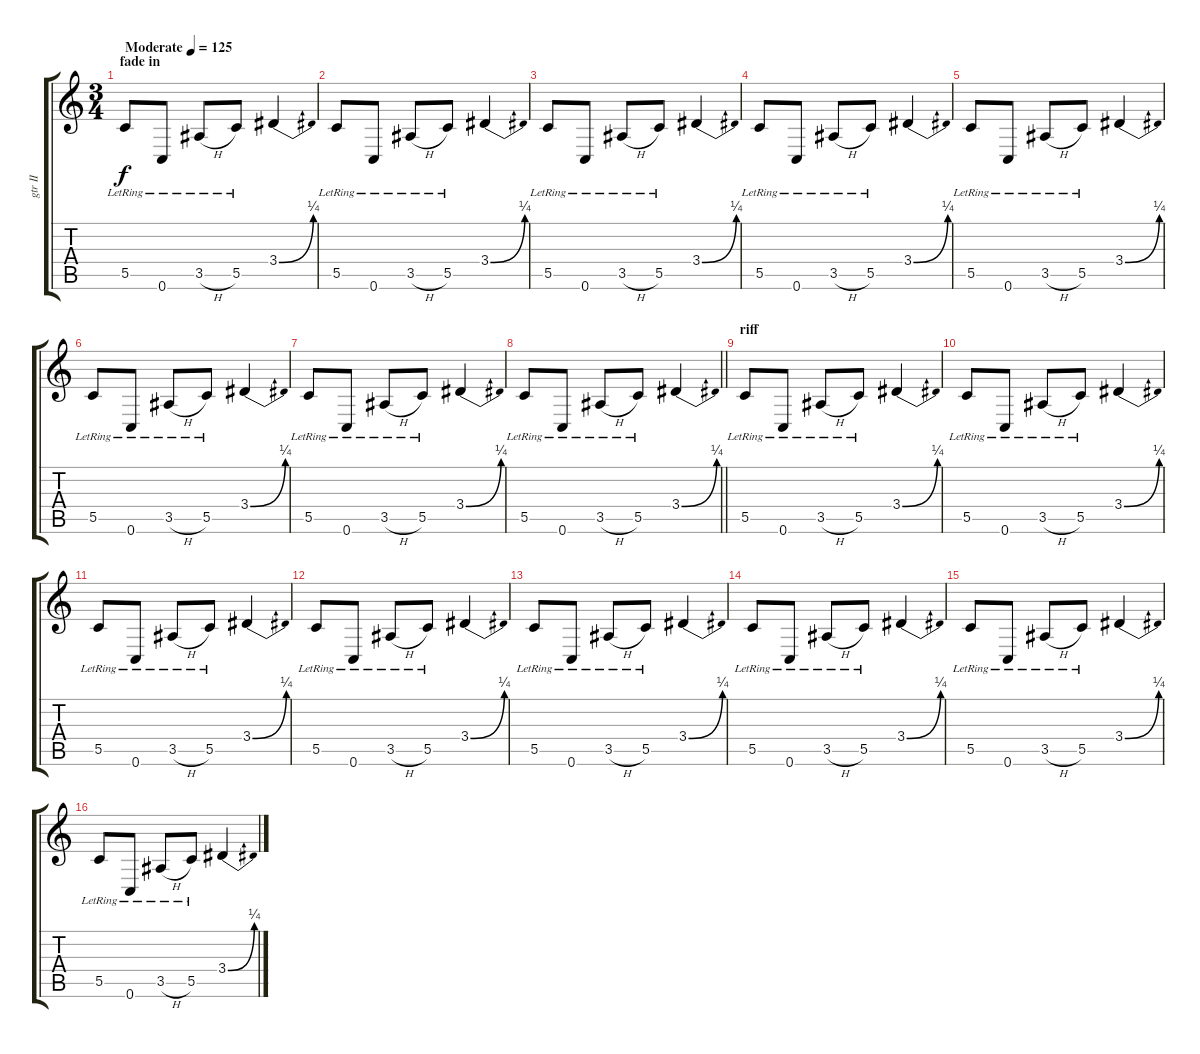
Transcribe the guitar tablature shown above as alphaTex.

\track ("gtr II" "gtr II") {instrument electricguitarjazz}
\staff {score tabs}
\tuning (D4 A3 F3 C3 G2 C2) {hide}
\ts (3 4)
\section ("" "fade in")
\tempo (125 "Moderate")
\clef g2
\ks c
5.5{lr}.8{dy f volume 0 instrument electricguitarjazz} 0.6{lr}.8 3.5{h lr}.8 5.5{lr}.8 3.4{be (bend 0 0 60 1)}.4 |
5.5{lr}.8 0.6{lr}.8 3.5{h lr}.8 5.5{lr}.8 3.4{be (bend 0 0 60 1)}.4 |
5.5{lr}.8 0.6{lr}.8 3.5{h lr}.8 5.5{lr}.8 3.4{be (bend 0 0 60 1)}.4{volume 11} |
5.5{lr}.8 0.6{lr}.8 3.5{h lr}.8 5.5{lr}.8 3.4{be (bend 0 0 60 1)}.4 |
5.5{lr}.8 0.6{lr}.8 3.5{h lr}.8 5.5{lr}.8 3.4{be (bend 0 0 60 1)}.4 |
5.5{lr}.8 0.6{lr}.8 3.5{h lr}.8 5.5{lr}.8 3.4{be (bend 0 0 60 1)}.4 |
5.5{lr}.8 0.6{lr}.8 3.5{h lr}.8 5.5{lr}.8 3.4{be (bend 0 0 60 1)}.4 |
\barLineRight lightlight
5.5{lr}.8 0.6{lr}.8 3.5{h lr}.8 5.5{lr}.8 3.4{be (bend 0 0 60 1)}.4 |
\section ("" "riff")
5.5{lr}.8 0.6{lr}.8 3.5{h lr}.8 5.5{lr}.8 3.4{be (bend 0 0 60 1)}.4 |
5.5{lr}.8 0.6{lr}.8 3.5{h lr}.8 5.5{lr}.8 3.4{be (bend 0 0 60 1)}.4 |
5.5{lr}.8 0.6{lr}.8 3.5{h lr}.8 5.5{lr}.8 3.4{be (bend 0 0 60 1)}.4 |
5.5{lr}.8 0.6{lr}.8 3.5{h lr}.8 5.5{lr}.8 3.4{be (bend 0 0 60 1)}.4 |
5.5{lr}.8 0.6{lr}.8 3.5{h lr}.8 5.5{lr}.8 3.4{be (bend 0 0 60 1)}.4 |
5.5{lr}.8 0.6{lr}.8 3.5{h lr}.8 5.5{lr}.8 3.4{be (bend 0 0 60 1)}.4 |
5.5{lr}.8 0.6{lr}.8 3.5{h lr}.8 5.5{lr}.8 3.4{be (bend 0 0 60 1)}.4 |
5.5{lr}.8 0.6{lr}.8 3.5{h lr}.8 5.5{lr}.8 3.4{be (bend 0 0 60 1)}.4
